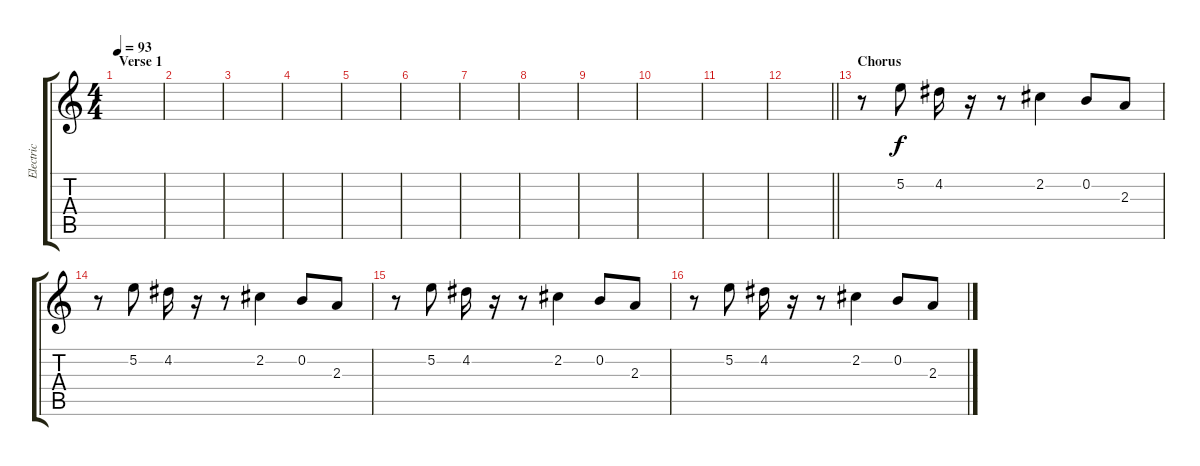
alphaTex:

\track ("Electric" "Electric") {instrument overdrivenguitar}
\staff {score tabs}
\tuning (E4 B3 G3 D3 A2 E2) {hide}
\ts (4 4)
\section ("" "Verse 1")
\tempo 93
\clef g2
\ks c
|
|
|
|
|
|
|
|
|
|
|
\barLineRight lightlight
|
\section ("" "Chorus")
r.8 5.2.8 4.2.16 r.16 r.8 2.2.4 0.2.8 2.3.8 |
r.8 5.2.8 4.2.16 r.16 r.8 2.2.4 0.2.8 2.3.8 |
r.8 5.2.8 4.2.16 r.16 r.8 2.2.4 0.2.8 2.3.8 |
r.8 5.2.8 4.2.16 r.16 r.8 2.2.4 0.2.8 2.3.8
